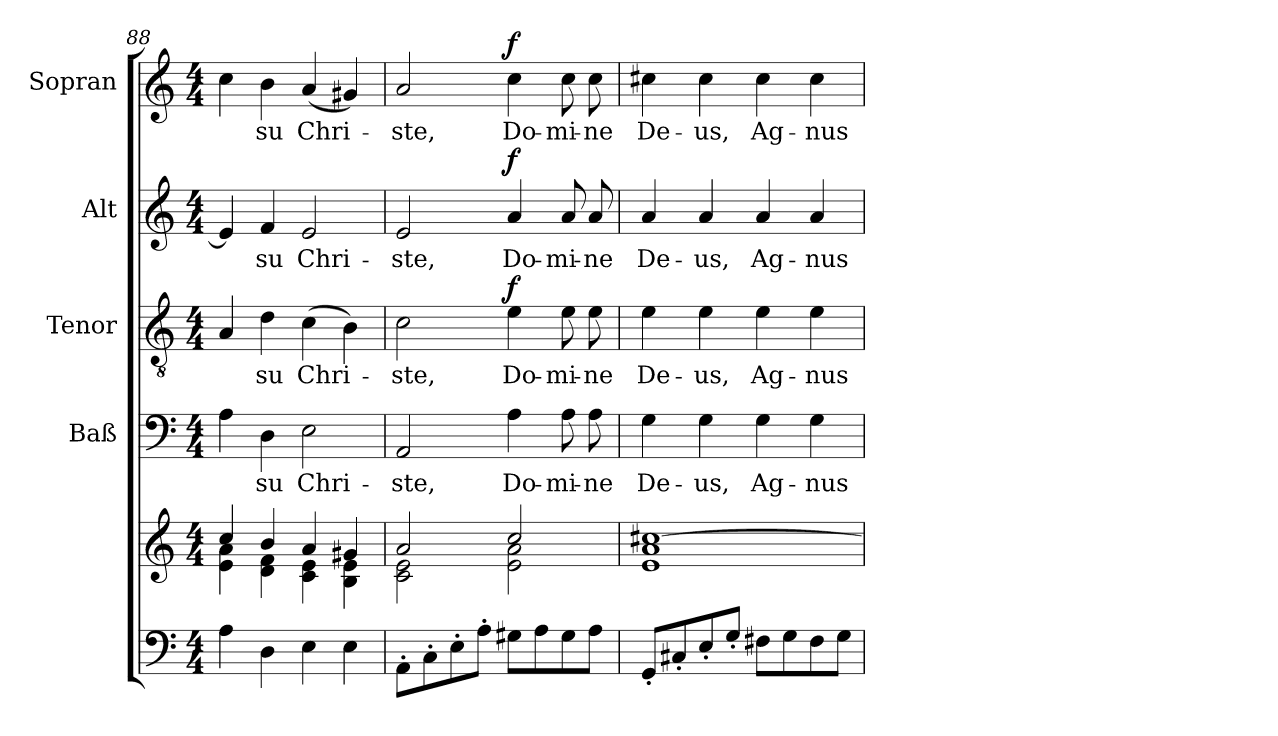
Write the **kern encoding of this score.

**kern	**kern	**kern	**text	**kern	**text	**dynam	**kern	**text	**dynam	**kern	**text	**dynam
*part5	*part5	*part4	*part4	*part3	*part3	*part3	*part2	*part2	*part2	*part1	*part1	*part1
*staff6	*staff5	*staff4	*staff4	*staff3	*staff3	*staff3	*staff2	*staff2	*staff2	*staff1	*staff1	*staff1
*	*	*I"Baß	*	*I"Tenor	*	*	*I"Alt	*	*	*I"Sopran	*	*
*	*	*I'Baß	*	*I'Ten	*	*	*I'Alt	*	*	*I'Sop	*	*
*clefF4	*clefG2	*clefF4	*	*clefGv2	*	*	*clefG2	*	*	*clefG2	*	*
*k[]	*k[]	*k[]	*	*k[]	*	*	*k[]	*	*	*k[]	*	*
*C:	*C:	*C:	*	*C:	*	*	*C:	*	*	*C:	*	*
*M4/4	*M4/4	*M4/4	*	*M4/4	*	*	*M4/4	*	*	*M4/4	*	*
=88	=88	=88	=88	=88	=88	=88	=88	=88	=88	=88	=88	=88
*	*^	*	*	*	*	*	*	*	*	*	*	*
4A\	4cc/	4e\ 4a\	4A\	.	4A/	.	.	4e/]	.	.	4cc\	.	.
!	!	!	!	!LO:LY:b	!	!LO:LY:b	!	!	!LO:LY:b	!	!	!LO:LY:b	!
4D\	4b/	4d\ 4f\	4D\	-su	4d\	-su	.	4f/	-su	.	4b\	-su	.
!	!	!	!	!LO:LY:b	!	!LO:LY:b	!	!	!LO:LY:b	!	!	!LO:LY:b	!
4E\	4a/	4c\ 4e\	2E\	Chri-	(>4c\	Chri-	.	2e/	Chri-	.	(<4a/	Chri-	.
4E\	4g#X/	4B\ 4e\	.	.	4B\)	.	.	.	.	.	4g#X/)	.	.
!!LO:LB:g=z
=89	=89	=89	=89	=89	=89	=89	=89	=89	=89	=89	=89	=89	=89
!	!	!	!	!LO:LY:b	!	!LO:LY:b	!	!	!LO:LY:b	!	!	!LO:LY:b	!
8AA'>\L	2a/	2c\ 2e\	2AA/	-ste,	2c\	-ste,	.	2e/	-ste,	.	2a/	-ste,	.
8C'>\	.	.	.	.	.	.	.	.	.	.	.	.	.
8E'>\	.	.	.	.	.	.	.	.	.	.	.	.	.
8A'>\J	.	.	.	.	.	.	.	.	.	.	.	.	.
!	!	!	!	!LO:LY:b	!	!LO:LY:b	!LO:DY:a	!	!LO:LY:b	!LO:DY:a	!	!LO:LY:b	!LO:DY:a
8G#X\L	2cc/	2e\ 2a\	4A\	Do-	4e\	Do-	f	4a/	Do-	f	4cc\	Do-	f
8A\	.	.	.	.	.	.	.	.	.	.	.	.	.
!	!	!	!	!LO:LY:b	!	!LO:LY:b	!	!	!LO:LY:b	!	!	!LO:LY:b	!
8G#\	.	.	8A\	-mi-	8e\	-mi-	.	8a/	-mi-	.	8cc\	-mi-	.
!	!	!	!	!LO:LY:b	!	!LO:LY:b	!	!	!LO:LY:b	!	!	!LO:LY:b	!
8A\J	.	.	8A\	-ne	8e\	-ne	.	8a/	-ne	.	8cc\	-ne	.
=90	=90	=90	=90	=90	=90	=90	=90	=90	=90	=90	=90	=90	=90
!	!	!	!	!LO:LY:b	!	!LO:LY:b	!	!	!LO:LY:b	!	!	!LO:LY:b	!
8GG'</L	[>1cc#X	1e 1a	4G\	De-	4e\	De-	.	4a/	De-	.	4cc#X\	De-	.
8C#X'</	.	.	.	.	.	.	.	.	.	.	.	.	.
!	!	!	!	!LO:LY:b	!	!LO:LY:b	!	!	!LO:LY:b	!	!	!LO:LY:b	!
8E'</	.	.	4G\	-us,	4e\	-us,	.	4a/	-us,	.	4cc#\	-us,	.
8G'</J	.	.	.	.	.	.	.	.	.	.	.	.	.
!	!	!	!	!LO:LY:b	!	!LO:LY:b	!	!	!LO:LY:b	!	!	!LO:LY:b	!
8F#X\L	.	.	4G\	Ag-	4e\	Ag-	.	4a/	Ag-	.	4cc#\	Ag-	.
8G\	.	.	.	.	.	.	.	.	.	.	.	.	.
!	!	!	!	!LO:LY:b	!	!LO:LY:b	!	!	!LO:LY:b	!	!	!LO:LY:b	!
8F#\	.	.	4G\	-nus	4e\	-nus	.	4a/	-nus	.	4cc#\	-nus	.
8G\J	.	.	.	.	.	.	.	.	.	.	.	.	.
*	*v	*v	*	*	*	*	*	*	*	*	*	*	*
=	=	=	=	=	=	=	=	=	=	=	=	=
*-	*-	*-	*-	*-	*-	*-	*-	*-	*-	*-	*-	*-
